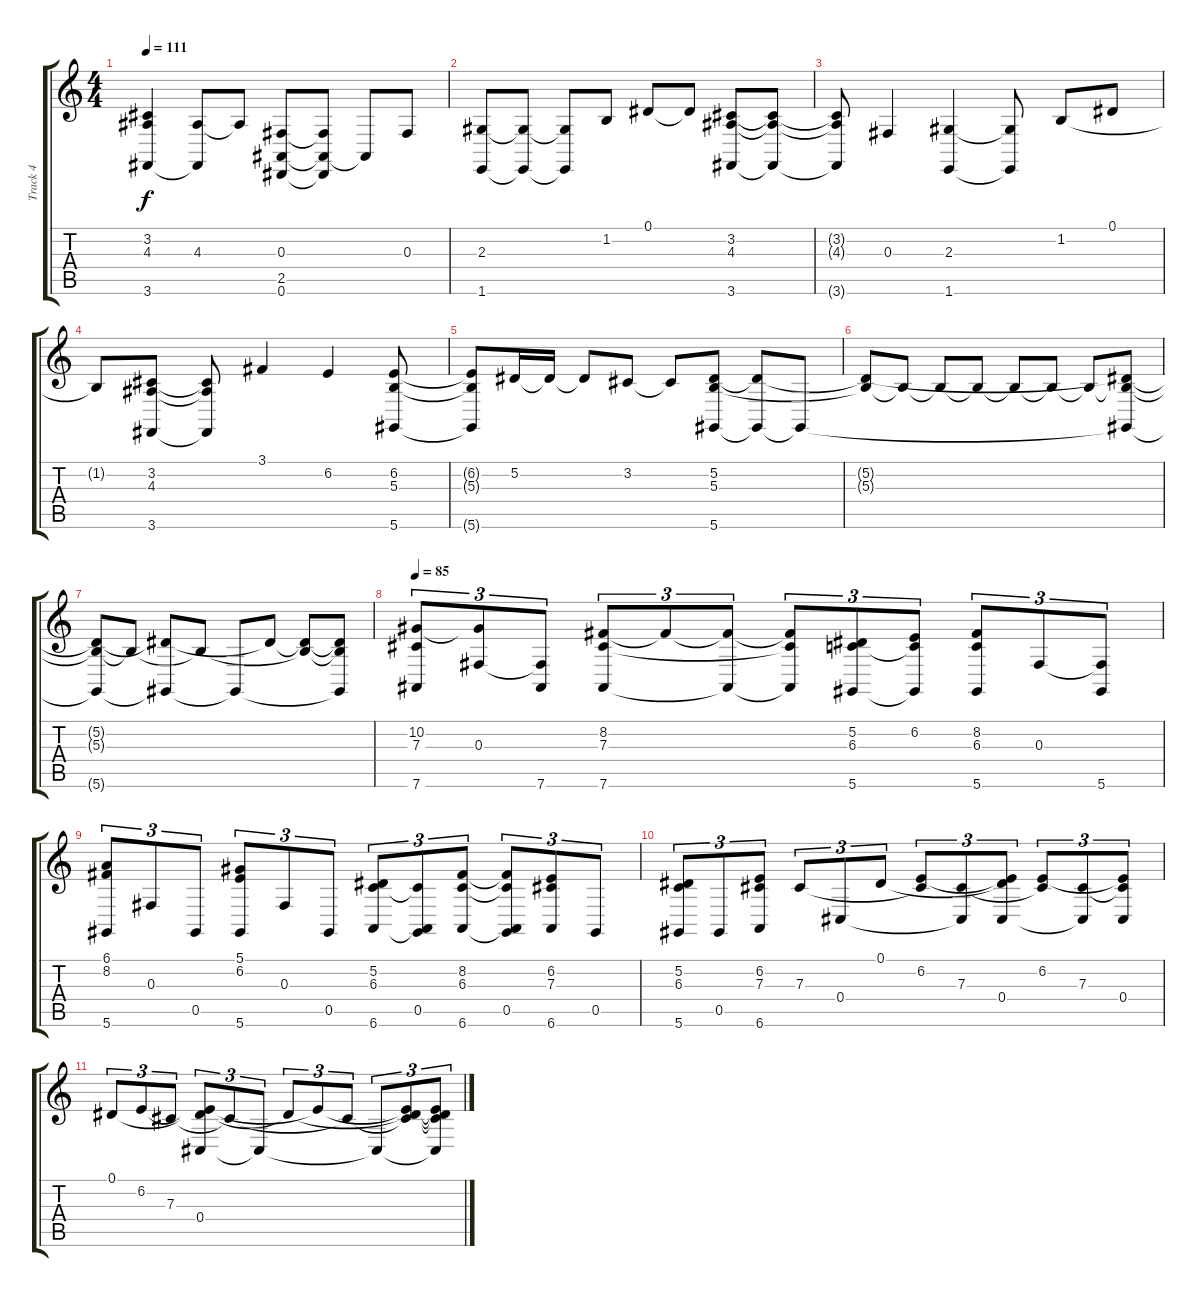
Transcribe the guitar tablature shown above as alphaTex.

\track ("Track 4" "Track 4") {solo instrument acousticgrandpiano}
\staff {score tabs}
\tuning (Eb4 Bb3 Gb3 Db3 Ab2 Eb2) {hide}
\ts (4 4)
\tempo 111
\clef g2
\ks c
(3.2 4.3 3.6).4{dy f} (4.3 3.6{t}).8 4.3{t}.8 (0.3 2.5 0.6).8 (0.3{t} 2.5{t} 0.6{t}).8 2.5{t}.8 0.3.8 |
(2.3 1.6).8 (2.3{t} 1.6{t}).8 (2.3{t} 1.6{t}).8 1.2.8 0.1.8 0.1{t}.8 (3.2 4.3 3.6).8 (3.2{t} 4.3{t} 3.6{t}).8 |
(3.2{t} 4.3{t} 3.6{t}).8 0.3.4 (2.3 1.6).4 (2.3{t} 1.6{t}).8 1.2.8 0.1.8 |
1.2{t}.8 (3.2 4.3 3.6).8 (3.2{t} 4.3{t} 3.6{t}).8 3.1.4 6.2.4 (6.2 5.3 5.6).8 |
(6.2{t} 5.3{t} 5.6{t}).8 5.2.16 5.2{t}.16 5.2{t}.8 3.2.8 3.2{t}.8 (5.2 5.3 5.6).8 (5.2{t} 5.6{t}).8 5.6{t}.8 |
(5.2{t} 5.3{t}).8 5.3{t}.8 5.3{t}.8 5.3{t}.8 5.3{t}.8 5.3{t}.8 5.3{t}.8 (5.2{t} 5.3{t} 5.6{t}).8 |
(5.2{t} 5.3{t} 5.6{t}).8 5.3{t}.8 (5.2{t} 5.6{t}).8 5.3{t}.8 5.6{t}.8 5.2{t}.8 (5.2{t} 5.3{t}).8 (5.2{t} 5.3{t} 5.6{t}).8 |
\tempo 85
(10.2 7.3 7.6).8{tu (3 2)} (10.2{t} 0.3).8{tu (3 2)} (0.3{t} 7.6).8{tu (3 2)} (8.2 7.3 7.6).8{tu (3 2)} 8.2{t}.8{tu (3 2)} (8.2{t} 7.6{t}).8{tu (3 2)} (8.2{t} 7.3{t} 7.6{t}).8{tu (3 2)} (5.2 6.3 5.6).8{tu (3 2)} (6.2 6.3{t} 5.6{t}).8{tu (3 2)} (8.2 6.3 5.6).8{tu (3 2)} 0.3.8{tu (3 2)} (0.3{t} 5.6).8{tu (3 2)} |
(6.1 8.2 5.6).8{tu (3 2)} 0.3.8{tu (3 2)} 0.5.8{tu (3 2)} (5.1 6.2 5.6).8{tu (3 2)} 0.3.8{tu (3 2)} 0.5.8{tu (3 2)} (5.2 6.3 6.6).8{tu (3 2)} (6.3{t} 0.5 6.6{t}).8{tu (3 2)} (8.2 6.3 6.6).8{tu (3 2)} (8.2{t} 6.3{t} 0.5 6.6{t}).8{tu (3 2)} (6.2 7.3 6.6).8{tu (3 2)} 0.5.8{tu (3 2)} |
(5.2 6.3 5.6).8{tu (3 2)} 0.5.8{tu (3 2)} (6.2 7.3 6.6).8{tu (3 2)} 7.3.8{tu (3 2)} 0.4.8{tu (3 2)} 0.1.8{tu (3 2)} (6.2 7.3{t}).8{tu (3 2)} (7.3 0.4{t}).8{tu (3 2)} (0.1{t} 6.2{t} 0.4).8{tu (3 2)} (6.2 7.3{t}).8{tu (3 2)} (7.3 0.4{t}).8{tu (3 2)} (6.2{t} 7.3{t} 0.4).8{tu (3 2)} |
0.1.8{tu (3 2)} 6.2.8{tu (3 2)} 7.3.8{tu (3 2)} (0.1{t} 6.2{t} 0.4).8{tu (3 2)} 7.3{t}.8{tu (3 2)} 0.4{t}.8{tu (3 2)} 0.1{t}.8{tu (3 2)} 6.2{t}.8{tu (3 2)} 7.3{t}.8{tu (3 2)} 0.4{t}.8{tu (3 2)} (0.1{t} 6.2{t} 7.3{t}).8{tu (3 2)} (0.1{t} 6.2{t} 7.3{t} 0.4{t}).8{tu (3 2)}
